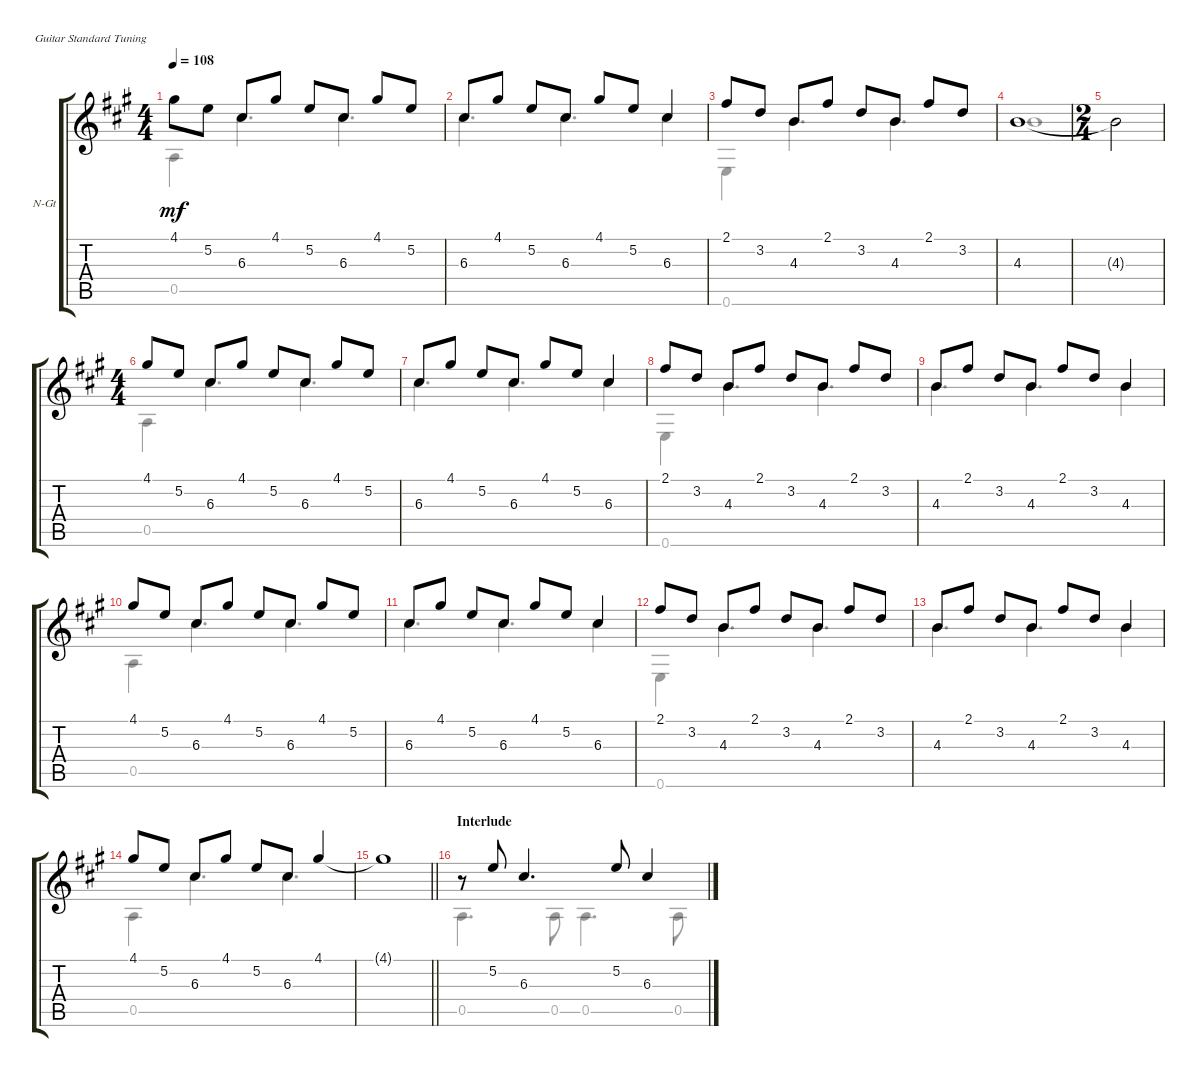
\defaultSystemsLayout 4
\bracketExtendMode groupsimilarinstruments
\firstSystemTrackNameOrientation horizontal
\otherSystemsTrackNameOrientation horizontal
\track ("Nylon Guitar" "N-Gt") {instrument acousticguitarnylon}
\staff {score tabs}
\tuning (E4 B3 G3 D3 A2 E2)
\voice
\ts (4 4)
\tempo 108
\clef g2
\ks a
4.1.8{dy mf} 5.2.8{beam invert} 6.3.8 4.1.8 5.2.8 6.3.8 4.1.8 5.2.8 |
6.3.8 4.1.8 5.2.8 6.3.8 4.1.8 5.2.8 6.3.4 |
2.1.8 3.2.8 4.3.8 2.1.8 3.2.8 4.3.8 2.1.8 3.2.8 |
4.3.1 |
\ts (2 4)
4.3{t}.2 |
\ts (4 4)
4.1.8 5.2.8 6.3.8 4.1.8 5.2.8 6.3.8 4.1.8 5.2.8 |
6.3.8 4.1.8 5.2.8 6.3.8 4.1.8 5.2.8 6.3.4 |
2.1.8 3.2.8 4.3.8 2.1.8 3.2.8 4.3.8 2.1.8 3.2.8 |
4.3.8 2.1.8 3.2.8 4.3.8 2.1.8 3.2.8 4.3.4 |
4.1.8 5.2.8 6.3.8 4.1.8 5.2.8 6.3.8 4.1.8 5.2.8 |
6.3.8 4.1.8 5.2.8 6.3.8 4.1.8 5.2.8 6.3.4 |
2.1.8 3.2.8 4.3.8 2.1.8 3.2.8 4.3.8 2.1.8 3.2.8 |
4.3.8 2.1.8 3.2.8 4.3.8 2.1.8 3.2.8 4.3.4 |
4.1.8 5.2.8 6.3.8 4.1.8 5.2.8 6.3.8 4.1.4 |
\barLineRight lightlight
4.1{t}.1 |
\section ("" "Interlude")
r.8 5.2.8 6.3.4{d} 5.2.8 6.3.4
\voice
\clef g2
\ottava regular
\simile none
\ks a
0.5.4{dy mf} 6.3.4{d} 6.3.4{d} |
6.3.4{d} 6.3.4{d} 6.3.4 |
0.6.4 4.3.4{d} 4.3.4{d} |
4.3.1 |
|
0.5.4 6.3.4{d} 6.3.4{d} |
6.3.4{d} 6.3.4{d} 6.3.4 |
0.6.4 4.3.4{d} 4.3.4{d} |
4.3.4{d} 4.3.4{d} 4.3.4 |
0.5.4 6.3.4{d} 6.3.4{d} |
6.3.4{d} 6.3.4{d} 6.3.4 |
0.6.4 4.3.4{d} 4.3.4{d} |
4.3.4{d} 4.3.4{d} 4.3.4 |
0.5.4 6.3.4{d} 6.3.4{d} |
\barLineRight lightlight
|
0.5.4{d} 0.5.8 0.5.4{d} 0.5.8
